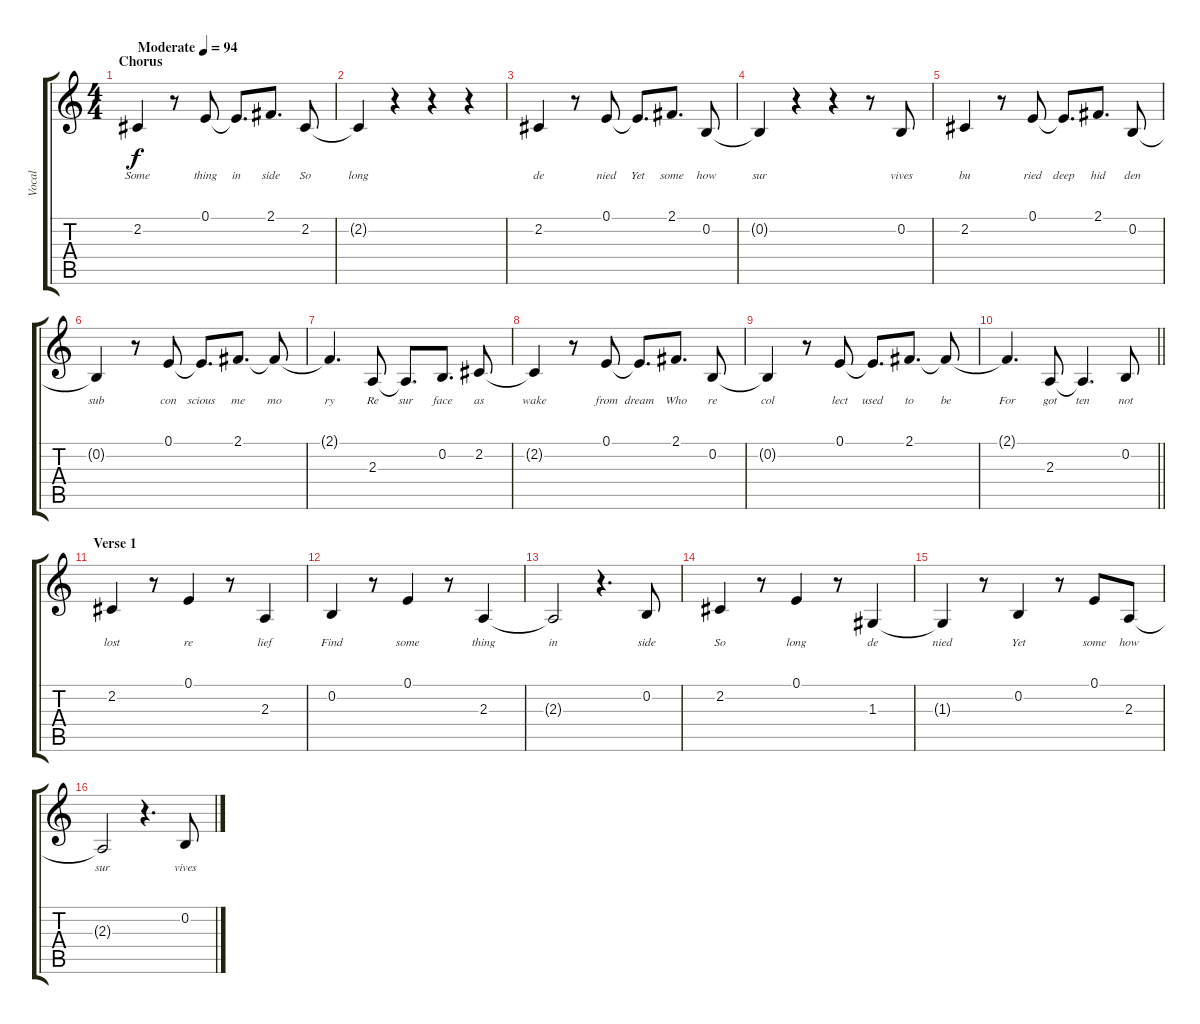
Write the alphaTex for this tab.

\track ("Vocal" "Vocal") {instrument acousticgrandpiano}
\staff {score tabs}
\tuning (E4 B3 G3 D3 A2 E2) {hide}
\ts (4 4)
\section ("" "Chorus")
\tempo (94 "Moderate")
\clef g2
\ks c
2.2.4{lyrics (0 "Some") lyrics (1 "") lyrics (2 "") lyrics (3 "") lyrics (4 "") dy f instrument acousticgrandpiano} r.8 0.1.8{lyrics (0 "thing") lyrics (1 "") lyrics (2 "") lyrics (3 "") lyrics (4 "")} 0.1{t}.8{d lyrics (0 "in") lyrics (1 "") lyrics (2 "") lyrics (3 "") lyrics (4 "")} 2.1.8{d lyrics (0 "side") lyrics (1 "") lyrics (2 "") lyrics (3 "") lyrics (4 "")} 2.2.8{lyrics (0 "So") lyrics (1 "") lyrics (2 "") lyrics (3 "") lyrics (4 "")} |
2.2{t}.4{lyrics (0 "long") lyrics (1 "") lyrics (2 "") lyrics (3 "") lyrics (4 "")} r.4 r.4 r.4 |
2.2.4{lyrics (0 "de") lyrics (1 "") lyrics (2 "") lyrics (3 "") lyrics (4 "")} r.8 0.1.8{lyrics (0 "nied") lyrics (1 "") lyrics (2 "") lyrics (3 "") lyrics (4 "")} 0.1{t}.8{d lyrics (0 "Yet") lyrics (1 "") lyrics (2 "") lyrics (3 "") lyrics (4 "")} 2.1.8{d lyrics (0 "some") lyrics (1 "") lyrics (2 "") lyrics (3 "") lyrics (4 "")} 0.2.8{lyrics (0 "how") lyrics (1 "") lyrics (2 "") lyrics (3 "") lyrics (4 "")} |
0.2{t}.4{lyrics (0 "sur") lyrics (1 "") lyrics (2 "") lyrics (3 "") lyrics (4 "")} r.4 r.4 r.8 0.2.8{lyrics (0 "vives") lyrics (1 "") lyrics (2 "") lyrics (3 "") lyrics (4 "")} |
2.2.4{lyrics (0 "bu") lyrics (1 "") lyrics (2 "") lyrics (3 "") lyrics (4 "")} r.8 0.1.8{lyrics (0 "ried") lyrics (1 "") lyrics (2 "") lyrics (3 "") lyrics (4 "")} 0.1{t}.8{d lyrics (0 "deep") lyrics (1 "") lyrics (2 "") lyrics (3 "") lyrics (4 "")} 2.1.8{d lyrics (0 "hid") lyrics (1 "") lyrics (2 "") lyrics (3 "") lyrics (4 "")} 0.2.8{lyrics (0 "den") lyrics (1 "") lyrics (2 "") lyrics (3 "") lyrics (4 "")} |
0.2{t}.4{lyrics (0 "sub") lyrics (1 "") lyrics (2 "") lyrics (3 "") lyrics (4 "")} r.8 0.1.8{lyrics (0 "con") lyrics (1 "") lyrics (2 "") lyrics (3 "") lyrics (4 "")} 0.1{t}.8{d lyrics (0 "scious") lyrics (1 "") lyrics (2 "") lyrics (3 "") lyrics (4 "")} 2.1.8{d lyrics (0 "me") lyrics (1 "") lyrics (2 "") lyrics (3 "") lyrics (4 "")} 2.1{t}.8{lyrics (0 "mo") lyrics (1 "") lyrics (2 "") lyrics (3 "") lyrics (4 "")} |
2.1{t}.4{d lyrics (0 "ry") lyrics (1 "") lyrics (2 "") lyrics (3 "") lyrics (4 "")} 2.3.8{lyrics (0 "Re") lyrics (1 "") lyrics (2 "") lyrics (3 "") lyrics (4 "")} 2.3{t}.8{d lyrics (0 "sur") lyrics (1 "") lyrics (2 "") lyrics (3 "") lyrics (4 "")} 0.2.8{d lyrics (0 "face") lyrics (1 "") lyrics (2 "") lyrics (3 "") lyrics (4 "")} 2.2.8{lyrics (0 "as") lyrics (1 "") lyrics (2 "") lyrics (3 "") lyrics (4 "")} |
2.2{t}.4{lyrics (0 "wake") lyrics (1 "") lyrics (2 "") lyrics (3 "") lyrics (4 "")} r.8 0.1.8{lyrics (0 "from") lyrics (1 "") lyrics (2 "") lyrics (3 "") lyrics (4 "")} 0.1{t}.8{d lyrics (0 "dream") lyrics (1 "") lyrics (2 "") lyrics (3 "") lyrics (4 "")} 2.1.8{d lyrics (0 "Who") lyrics (1 "") lyrics (2 "") lyrics (3 "") lyrics (4 "")} 0.2.8{lyrics (0 "re") lyrics (1 "") lyrics (2 "") lyrics (3 "") lyrics (4 "")} |
0.2{t}.4{lyrics (0 "col") lyrics (1 "") lyrics (2 "") lyrics (3 "") lyrics (4 "")} r.8 0.1.8{lyrics (0 "lect") lyrics (1 "") lyrics (2 "") lyrics (3 "") lyrics (4 "")} 0.1{t}.8{d lyrics (0 "used") lyrics (1 "") lyrics (2 "") lyrics (3 "") lyrics (4 "")} 2.1.8{d lyrics (0 "to") lyrics (1 "") lyrics (2 "") lyrics (3 "") lyrics (4 "")} 2.1{t}.8{lyrics (0 "be") lyrics (1 "") lyrics (2 "") lyrics (3 "") lyrics (4 "")} |
\barLineRight lightlight
2.1{t}.4{d lyrics (0 "For") lyrics (1 "") lyrics (2 "") lyrics (3 "") lyrics (4 "")} 2.3.8{lyrics (0 "got") lyrics (1 "") lyrics (2 "") lyrics (3 "") lyrics (4 "")} 2.3{t}.4{d lyrics (0 "ten") lyrics (1 "") lyrics (2 "") lyrics (3 "") lyrics (4 "")} 0.2.8{lyrics (0 "not") lyrics (1 "") lyrics (2 "") lyrics (3 "") lyrics (4 "")} |
\section ("" "Verse 1")
2.2.4{lyrics (0 "lost") lyrics (1 "") lyrics (2 "") lyrics (3 "") lyrics (4 "")} r.8 0.1.4{lyrics (0 "re") lyrics (1 "") lyrics (2 "") lyrics (3 "") lyrics (4 "")} r.8 2.3.4{lyrics (0 "lief") lyrics (1 "") lyrics (2 "") lyrics (3 "") lyrics (4 "")} |
0.2.4{lyrics (0 "Find") lyrics (1 "") lyrics (2 "") lyrics (3 "") lyrics (4 "")} r.8 0.1.4{lyrics (0 "some") lyrics (1 "") lyrics (2 "") lyrics (3 "") lyrics (4 "")} r.8 2.3.4{lyrics (0 "thing") lyrics (1 "") lyrics (2 "") lyrics (3 "") lyrics (4 "")} |
2.3{t}.2{lyrics (0 "in") lyrics (1 "") lyrics (2 "") lyrics (3 "") lyrics (4 "")} r.4{d} 0.2.8{lyrics (0 "side") lyrics (1 "") lyrics (2 "") lyrics (3 "") lyrics (4 "")} |
2.2.4{lyrics (0 "So") lyrics (1 "") lyrics (2 "") lyrics (3 "") lyrics (4 "")} r.8 0.1.4{lyrics (0 "long") lyrics (1 "") lyrics (2 "") lyrics (3 "") lyrics (4 "")} r.8 1.3.4{lyrics (0 "de") lyrics (1 "") lyrics (2 "") lyrics (3 "") lyrics (4 "")} |
1.3{t}.4{lyrics (0 "nied") lyrics (1 "") lyrics (2 "") lyrics (3 "") lyrics (4 "")} r.8 0.2.4{lyrics (0 "Yet") lyrics (1 "") lyrics (2 "") lyrics (3 "") lyrics (4 "")} r.8 0.1.8{lyrics (0 "some") lyrics (1 "") lyrics (2 "") lyrics (3 "") lyrics (4 "")} 2.3.8{lyrics (0 "how") lyrics (1 "") lyrics (2 "") lyrics (3 "") lyrics (4 "")} |
2.3{t}.2{lyrics (0 "sur") lyrics (1 "") lyrics (2 "") lyrics (3 "") lyrics (4 "")} r.4{d} 0.2.8{lyrics (0 "vives") lyrics (1 "") lyrics (2 "") lyrics (3 "") lyrics (4 "")}
